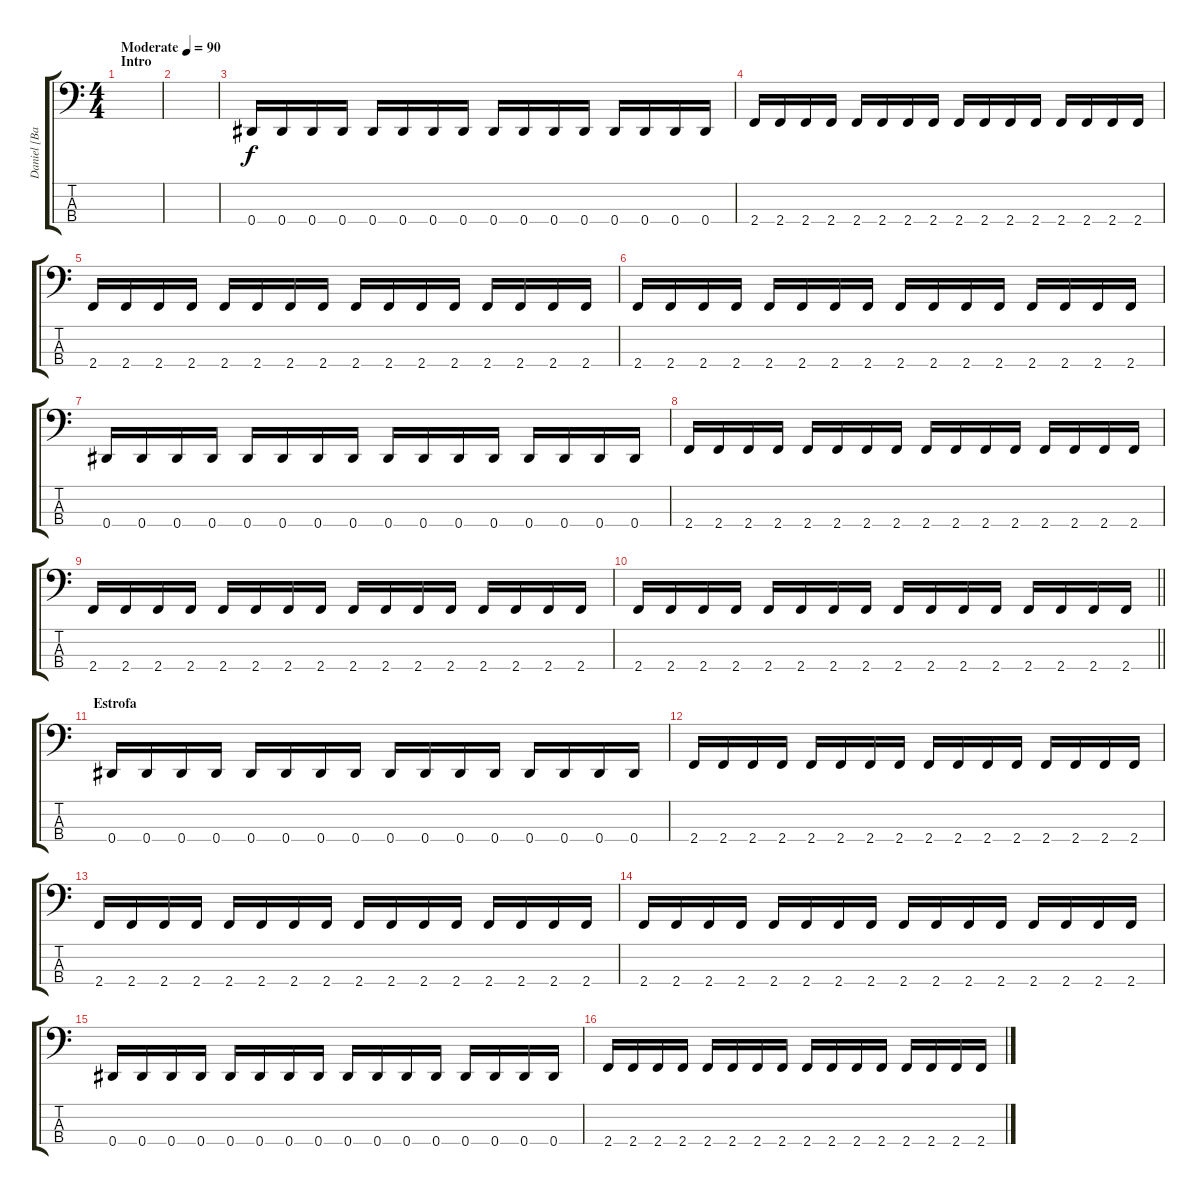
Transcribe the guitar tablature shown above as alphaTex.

\track ("Daniel [Bass]" "Daniel [Ba") {instrument electricbassfinger}
\staff {score tabs}
\tuning (Gb2 Db2 Ab1 Eb1) {hide}
\ts (4 4)
\section ("" "Intro")
\tempo (90 "Moderate")
\clef f4
\ks c
|
|
0.4.16 0.4.16 0.4.16 0.4.16 0.4.16 0.4.16 0.4.16 0.4.16 0.4.16 0.4.16 0.4.16 0.4.16 0.4.16 0.4.16 0.4.16 0.4.16 |
2.4.16 2.4.16 2.4.16 2.4.16 2.4.16 2.4.16 2.4.16 2.4.16 2.4.16 2.4.16 2.4.16 2.4.16 2.4.16 2.4.16 2.4.16 2.4.16 |
2.4.16 2.4.16 2.4.16 2.4.16 2.4.16 2.4.16 2.4.16 2.4.16 2.4.16 2.4.16 2.4.16 2.4.16 2.4.16 2.4.16 2.4.16 2.4.16 |
2.4.16 2.4.16 2.4.16 2.4.16 2.4.16 2.4.16 2.4.16 2.4.16 2.4.16 2.4.16 2.4.16 2.4.16 2.4.16 2.4.16 2.4.16 2.4.16 |
0.4.16 0.4.16 0.4.16 0.4.16 0.4.16 0.4.16 0.4.16 0.4.16 0.4.16 0.4.16 0.4.16 0.4.16 0.4.16 0.4.16 0.4.16 0.4.16 |
2.4.16 2.4.16 2.4.16 2.4.16 2.4.16 2.4.16 2.4.16 2.4.16 2.4.16 2.4.16 2.4.16 2.4.16 2.4.16 2.4.16 2.4.16 2.4.16 |
2.4.16 2.4.16 2.4.16 2.4.16 2.4.16 2.4.16 2.4.16 2.4.16 2.4.16 2.4.16 2.4.16 2.4.16 2.4.16 2.4.16 2.4.16 2.4.16 |
\barLineRight lightlight
2.4.16 2.4.16 2.4.16 2.4.16 2.4.16 2.4.16 2.4.16 2.4.16 2.4.16 2.4.16 2.4.16 2.4.16 2.4.16 2.4.16 2.4.16 2.4.16 |
\section ("" "Estrofa")
0.4.16 0.4.16 0.4.16 0.4.16 0.4.16 0.4.16 0.4.16 0.4.16 0.4.16 0.4.16 0.4.16 0.4.16 0.4.16 0.4.16 0.4.16 0.4.16 |
2.4.16 2.4.16 2.4.16 2.4.16 2.4.16 2.4.16 2.4.16 2.4.16 2.4.16 2.4.16 2.4.16 2.4.16 2.4.16 2.4.16 2.4.16 2.4.16 |
2.4.16 2.4.16 2.4.16 2.4.16 2.4.16 2.4.16 2.4.16 2.4.16 2.4.16 2.4.16 2.4.16 2.4.16 2.4.16 2.4.16 2.4.16 2.4.16 |
2.4.16 2.4.16 2.4.16 2.4.16 2.4.16 2.4.16 2.4.16 2.4.16 2.4.16 2.4.16 2.4.16 2.4.16 2.4.16 2.4.16 2.4.16 2.4.16 |
0.4.16 0.4.16 0.4.16 0.4.16 0.4.16 0.4.16 0.4.16 0.4.16 0.4.16 0.4.16 0.4.16 0.4.16 0.4.16 0.4.16 0.4.16 0.4.16 |
2.4.16 2.4.16 2.4.16 2.4.16 2.4.16 2.4.16 2.4.16 2.4.16 2.4.16 2.4.16 2.4.16 2.4.16 2.4.16 2.4.16 2.4.16 2.4.16
